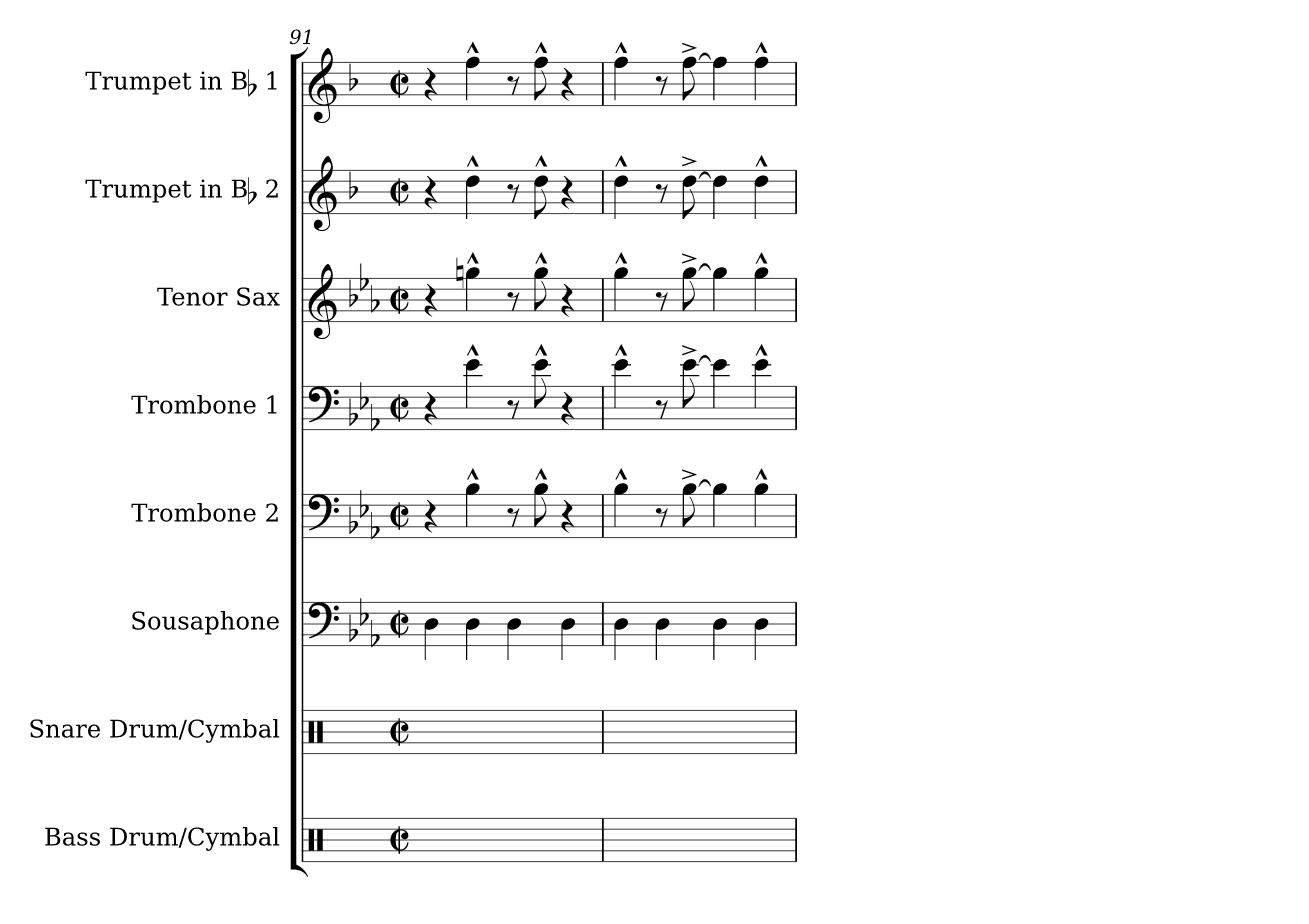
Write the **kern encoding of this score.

**kern	**kern	**kern	**kern	**kern	**kern	**kern	**kern
*part8	*part7	*part6	*part5	*part4	*part3	*part2	*part1
*staff8	*staff7	*staff6	*staff5	*staff4	*staff3	*staff2	*staff1
*I"Bass Drum/Cymbal	*I"Snare Drum/Cymbal	*I"Sousaphone	*I"Trombone 2	*I"Trombone 1	*I"Tenor Sax	*I"Trumpet in Bb 2	*I"Trumpet in Bb 1
*I'B.D./Cym	*I'S.D./Cym	*	*I'Tbn. 2	*I'Tbn. 1	*I'T. Sx.	*	*
*clefX	*clefX	*clefF4	*clefF4	*clefF4	*clefG2	*clefG2	*clefG2
*	*	*	*	*	*ITrd8c14	*ITrd1c2	*ITrd1c2
*k[]	*k[]	*k[b-e-a-]	*k[b-e-a-]	*k[b-e-a-]	*k[b-e-a-]	*k[b-e-a-]	*k[b-e-a-]
*C:	*C:	*E-:	*E-:	*E-:	*E-:	*E-:	*E-:
*M2/2	*M2/2	*M2/2	*M2/2	*M2/2	*M2/2	*M2/2	*M2/2
*met(c|)	*met(c|)	*met(c|)	*met(c|)	*met(c|)	*met(c|)	*met(c|)	*met(c|)
=91	=91	=91	=91	=91	=91	=91	=91
4Ri\	4Ri\	4Di\	4r	4r	4r	4r	4r
4Ri\	4Ri\	4Di\	4B-^^i\	4e-^^i\	4gn^^i\	4cc^^i\	4ee-^^i\
4Ri\	4Ri\	4Di\	8r	8r	8r	8r	8r
.	.	.	8B-^^i\	8e-^^i\	8g^^i\	8cc^^i\	8ee-^^i\
4Ri\	4Ri\	4Di\	4r	4r	4r	4r	4r
=92	=92	=92	=92	=92	=92	=92	=92
4Ri\	4Ri\	4Di\	4B-^^i\	4e-^^i\	4g^^i\	4cc^^i\	4ee-^^i\
4Ri\	4Ri\	4Di\	8r	8r	8r	8r	8r
.	.	.	[>8B-^i\	[>8e-^i\	[>8g^i\	[>8cc^i\	[>8ee-^i\
4Ri\	4Ri\	4Di\	4B-i\]	4e-i\]	4gi\]	4cci\]	4ee-i\]
4Ri\	4Ri\	4Di\	4B-^^i\	4e-^^i\	4g^^i\	4cc^^i\	4ee-^^i\
=	=	=	=	=	=	=	=
*-	*-	*-	*-	*-	*-	*-	*-
